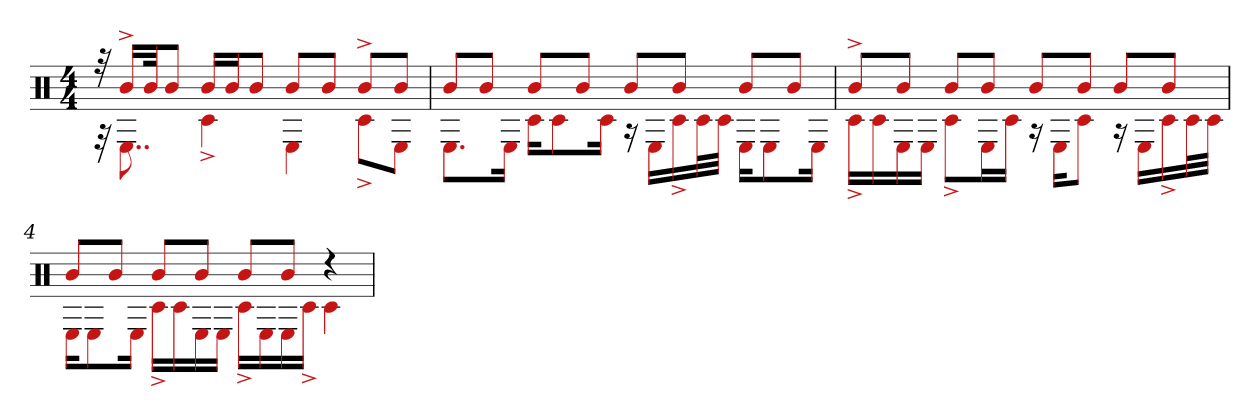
**kern
*part1
*staff1
*clefX
*k[]
*M4/4
=1
*^
32r	32r
16b^LL	8..E
32bJk	.
8bJ	.
16bLL	4c#^
16bJ	.
8bJ	.
8bL	4E
8bJ	.
8b^L	8c#^L
8bJ	8EJ
=2	=2
8bL	8.EL
8bJ	.
.	16EJk
8bL	16c#KL
.	8c#
8bJ	.
.	16c#Jk
8bL	16r
.	16ELL
8bJ	16c#^
.	32c#L
.	32c#JJJ
8bL	16EKL
.	8E
8bJ	.
.	16EJk
=3	=3
8b^L	16c#^LL
.	16c#
8bJ	16E
.	16EJJ
8bL	8c#^L
8bJ	16EL
.	16c#JJ
8bL	16r
.	16EKL
8bJ	8c#J
8bL	16r
.	16ELL
8bJ	16c#^
.	32c#L
.	32c#JJJ
=4	=4
8bL	16EKL
.	8E
8bJ	.
.	16EJk
8bL	16c#^LL
.	16c#
8bJ	16E
.	16EJJ
8bL	16c#^LL
.	16E
8bJ	16E
.	16c#^JJ
4r	4c#
*v	*v
=
*-
